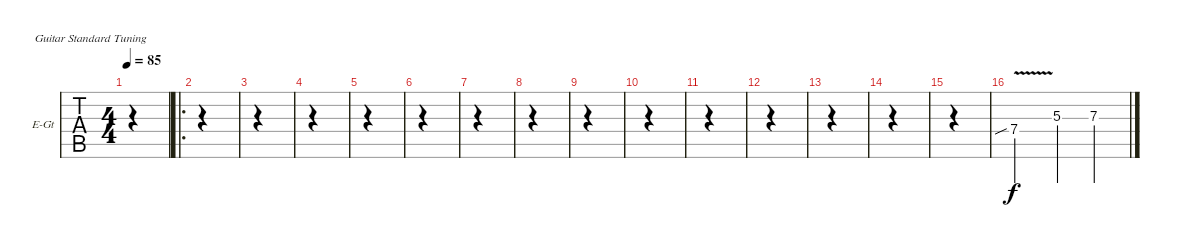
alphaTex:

\defaultSystemsLayout 4
\bracketExtendMode groupsimilarinstruments
\firstSystemTrackNameOrientation horizontal
\otherSystemsTrackNameOrientation horizontal
\track ("Electric Guitar" "E-Gt") {instrument distortionguitar}
\staff {tabs}
\tuning (E4 B3 G3 D3 A2 E2)
\ts (4 4)
\tempo 85
\clef g2
\scale
0.462451
\ks c
|
\ro
\scale
0.29249 |
\scale
0.245059 |
\scale
0.333333 |
\scale
0.333333 |
\scale
0.333333 |
\scale
0.333333 |
\scale
0.333333 |
\scale
0.333333 |
\scale
0.333333 |
\scale
0.333333 |
\scale
0.333333 |
\scale
0.333333 |
\scale
0.333333 |
\scale
0.333333 |
\scale
0.333333 7.4{v sib}.2 5.3.4 7.3.4
